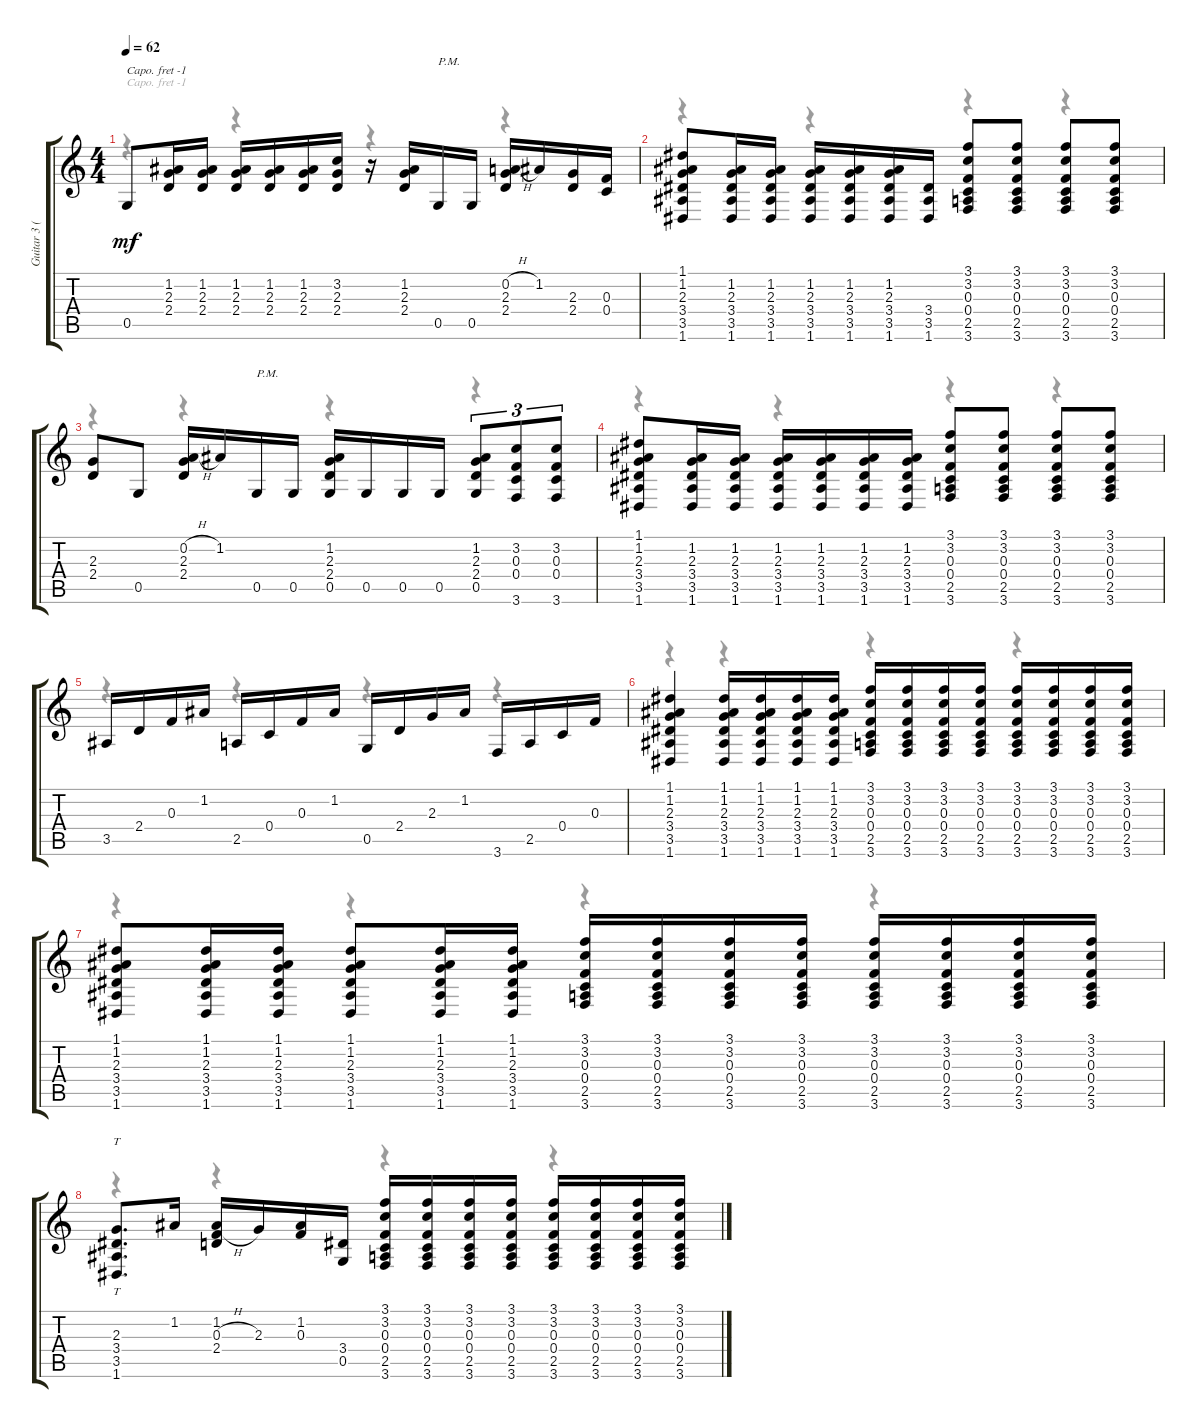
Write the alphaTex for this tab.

\track ("Guitar 3 (Izzy)" "Guitar 3 (") {instrument electricguitarclean}
\staff {score tabs}
\capo -1
\tuning (Eb4 Bb3 Gb3 Db3 Ab2 Eb2) {hide}
\voice
\ts (4 4)
\tempo 62
\clef g2
\ks c
0.5.8{dy mf} (1.2 2.3 2.4).16 (1.2 2.3 2.4).16 (1.2 2.3 2.4).16 (1.2 2.3 2.4).16 (1.2 2.3 2.4).16 (3.2 2.3 2.4).16 r.16 (1.2 2.3 2.4).16 0.5.16{txt "P.M."} 0.5.16 (0.2{h} 2.3 2.4).16 1.2.16 (2.3 2.4).16 (0.3 0.4).16 |
(1.1 1.2 2.3 3.4 3.5 1.6).8 (1.2 2.3 3.4 3.5 1.6).16 (1.2 2.3 3.4 3.5 1.6).16 (1.2 2.3 3.4 3.5 1.6).16 (1.2 2.3 3.4 3.5 1.6).16 (1.2 2.3 3.4 3.5 1.6).16 (3.4 3.5 1.6).16 (3.1 3.2 0.3 0.4 2.5 3.6).8 (3.1 3.2 0.3 0.4 2.5 3.6).8 (3.1 3.2 0.3 0.4 2.5 3.6).8 (3.1 3.2 0.3 0.4 2.5 3.6).8 |
(2.3 2.4).8 0.5.8 (0.2{h} 2.3 2.4).16 1.2.16 0.5.16{txt "P.M."} 0.5.16 (1.2 2.3 2.4 0.5).16 0.5.16 0.5.16 0.5.16 (1.2 2.3 2.4 0.5).8{tu (3 2)} (3.2 0.3 0.4 3.6).8{tu (3 2)} (3.2 0.3 0.4 3.6).8{tu (3 2)} |
(1.1 1.2 2.3 3.4 3.5 1.6).8 (1.2 2.3 3.4 3.5 1.6).16 (1.2 2.3 3.4 3.5 1.6).16 (1.2 2.3 3.4 3.5 1.6).16 (1.2 2.3 3.4 3.5 1.6).16 (1.2 2.3 3.4 3.5 1.6).16 (1.2 2.3 3.4 3.5 1.6).16 (3.1 3.2 0.3 0.4 2.5 3.6).8 (3.1 3.2 0.3 0.4 2.5 3.6).8 (3.1 3.2 0.3 0.4 2.5 3.6).8 (3.1 3.2 0.3 0.4 2.5 3.6).8 |
3.5.16 2.4.16 0.3.16 1.2.16 2.5.16 0.4.16 0.3.16 1.2.16 0.5.16 2.4.16 2.3.16 1.2.16 3.6.16 2.5.16 0.4.16 0.3.16 |
(1.1 1.2 2.3 3.4 3.5 1.6).4 (1.1 1.2 2.3 3.4 3.5 1.6).16 (1.1 1.2 2.3 3.4 3.5 1.6).16 (1.1 1.2 2.3 3.4 3.5 1.6).16 (1.1 1.2 2.3 3.4 3.5 1.6).16 (3.1 3.2 0.3 0.4 2.5 3.6).16 (3.1 3.2 0.3 0.4 2.5 3.6).16 (3.1 3.2 0.3 0.4 2.5 3.6).16 (3.1 3.2 0.3 0.4 2.5 3.6).16 (3.1 3.2 0.3 0.4 2.5 3.6).16 (3.1 3.2 0.3 0.4 2.5 3.6).16 (3.1 3.2 0.3 0.4 2.5 3.6).16 (3.1 3.2 0.3 0.4 2.5 3.6).16 |
(1.1 1.2 2.3 3.4 3.5 1.6).8 (1.1 1.2 2.3 3.4 3.5 1.6).16 (1.1 1.2 2.3 3.4 3.5 1.6).16 (1.1 1.2 2.3 3.4 3.5 1.6).8 (1.1 1.2 2.3 3.4 3.5 1.6).16 (1.1 1.2 2.3 3.4 3.5 1.6).16 (3.1 3.2 0.3 0.4 2.5 3.6).16 (3.1 3.2 0.3 0.4 2.5 3.6).16 (3.1 3.2 0.3 0.4 2.5 3.6).16 (3.1 3.2 0.3 0.4 2.5 3.6).16 (3.1 3.2 0.3 0.4 2.5 3.6).16 (3.1 3.2 0.3 0.4 2.5 3.6).16 (3.1 3.2 0.3 0.4 2.5 3.6).16 (3.1 3.2 0.3 0.4 2.5 3.6).16 |
(2.3 3.4 3.5 1.6).8{tt d} 1.2.16 (1.2 0.3{h} 2.4).16 2.3.16 (1.2 0.3).16 (3.4 0.5).16 (3.1 3.2 0.3 0.4 2.5 3.6).16 (3.1 3.2 0.3 0.4 2.5 3.6).16 (3.1 3.2 0.3 0.4 2.5 3.6).16 (3.1 3.2 0.3 0.4 2.5 3.6).16 (3.1 3.2 0.3 0.4 2.5 3.6).16 (3.1 3.2 0.3 0.4 2.5 3.6).16 (3.1 3.2 0.3 0.4 2.5 3.6).16 (3.1 3.2 0.3 0.4 2.5 3.6).16
\voice
\clef g2
\ottava regular
\simile none
\ks c
r.4{dy f} r.4 r.4 r.4 |
r.4 r.4 r.4 r.4 |
r.4 r.4 r.4 r.4 |
r.4 r.4 r.4 r.4 |
r.4 r.4 r.4 r.4 |
r.4 r.4 r.4 r.4 |
r.4 r.4 r.4 r.4 |
r.4 r.4 r.4 r.4
